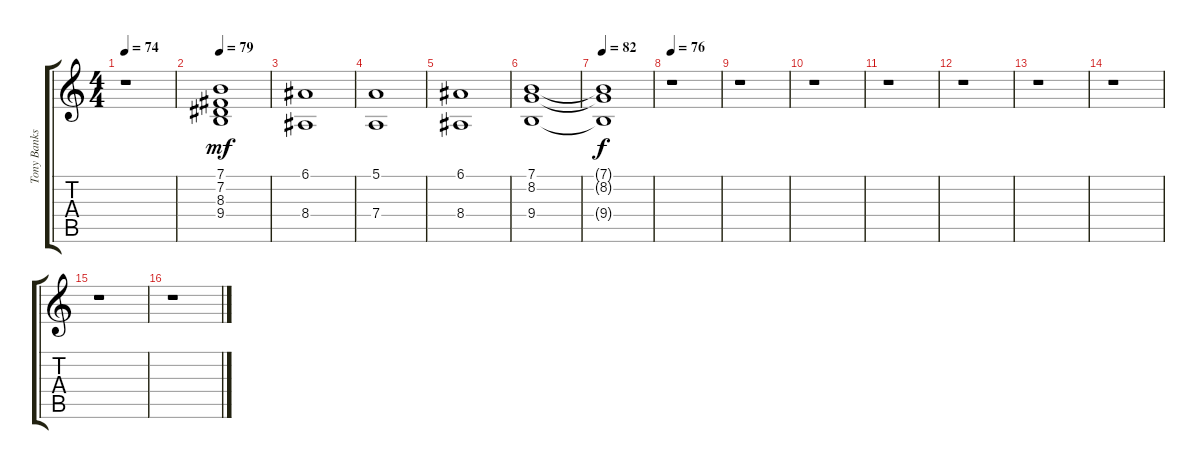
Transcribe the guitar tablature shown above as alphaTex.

\track ("Tony Banks IV" "Tony Banks") {instrument stringensemble1}
\staff {score tabs}
\tuning (E4 B3 G3 D3 A2 E2) {hide}
\ts (4 4)
\tempo 74
\clef g2
\ks c
r.1{dy mf} |
\tempo 79
(7.1 7.2 8.3 9.4).1 |
(6.1 8.4).1 |
(5.1 7.4).1 |
(6.1 8.4).1 |
(7.1 8.2 9.4).1 |
\tempo 82
(7.1{t} 8.2{t} 9.4{t}).1{dy f} |
\tempo 76
r.1 |
r.1 |
r.1 |
r.1 |
r.1 |
r.1 |
r.1 |
r.1 |
r.1
